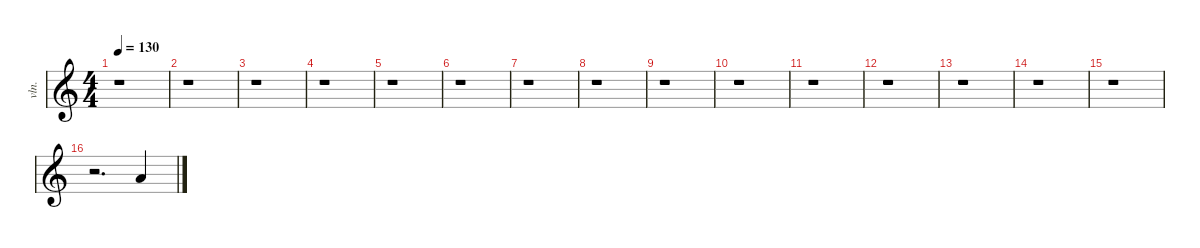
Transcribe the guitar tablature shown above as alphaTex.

\defaultSystemsLayout 4
\hideDynamics
\bracketExtendMode nobrackets
\otherSystemsTrackNameOrientation horizontal
\track ("Strings 1" "vln.") {defaultSystemsLayout 8 instrument stringensemble1}
\staff {score}
\tuning (E4 B3 G3 D3 A2 E2)
\ts (4 4)
\tempo 130
\clef g2
\ks c
r.1{dy f beam Down} |
r.1{beam Down} |
r.1{beam Down} |
r.1{beam Down} |
r.1{beam Down} |
r.1{beam Down} |
r.1{beam Down} |
r.1{beam Down} |
r.1{beam Down} |
r.1{beam Down} |
r.1{beam Down} |
r.1{beam Down} |
r.1{beam Down} |
r.1{beam Down} |
r.1{beam Down} |
r.2{d beam Down} 5.1.4{beam Up}
